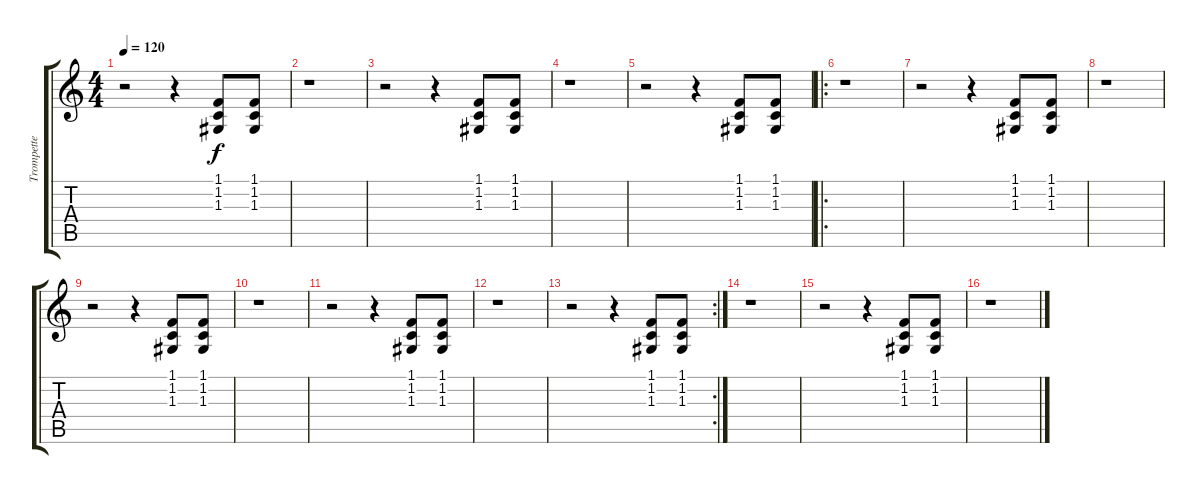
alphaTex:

\track ("Trompette" "Trompette") {instrument trumpet}
\staff {score tabs}
\tuning (E4 B3 G3 D3 A2 E2) {hide}
\ts (4 4)
\tempo 120
\clef g2
\ks c
r.2{dy f} r.4 (1.1 1.2 1.3).8 (1.1 1.2 1.3).8 |
r.1 |
r.2 r.4 (1.1 1.2 1.3).8 (1.1 1.2 1.3).8 |
r.1 |
r.2 r.4 (1.1 1.2 1.3).8 (1.1 1.2 1.3).8 |
\ro
r.1 |
r.2 r.4 (1.1 1.2 1.3).8 (1.1 1.2 1.3).8 |
r.1 |
r.2 r.4 (1.1 1.2 1.3).8 (1.1 1.2 1.3).8 |
r.1 |
r.2 r.4 (1.1 1.2 1.3).8 (1.1 1.2 1.3).8 |
r.1 |
\rc 2
r.2 r.4 (1.1 1.2 1.3).8 (1.1 1.2 1.3).8 |
r.1 |
r.2 r.4 (1.1 1.2 1.3).8 (1.1 1.2 1.3).8 |
r.1
